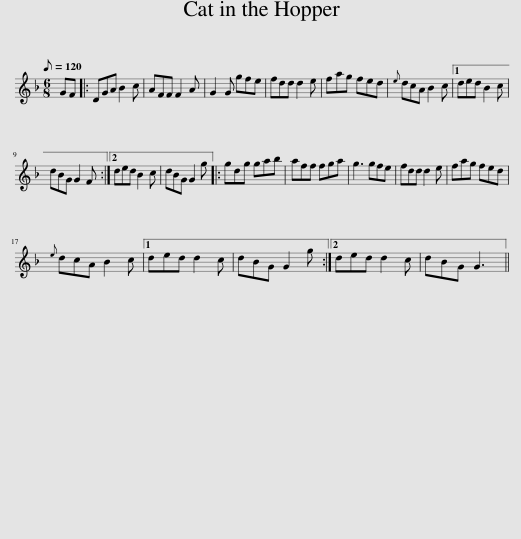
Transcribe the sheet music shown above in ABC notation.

X:1
L:1/8
Q:1/8=120
M:6/8
I:linebreak $
K:F
V:1 treble
V:1
 GF |: DGA B2 c | AFF F2 A | G2 G gfe | fdd d2 e | %5
 fag fed |{e} dcA B2 c |1 ded B2 c |$ dBG G2 F :|2 ded B2 c | %10
 dBG G2 g |: gdg gab | aff fga | g3 gfe | fdd d2 e | %15
 fag fed |${e} dcA B2 c |1 ded d2 c | dBG G2 g :|2 ded d2 c | %20
 dBG G3 || %21
